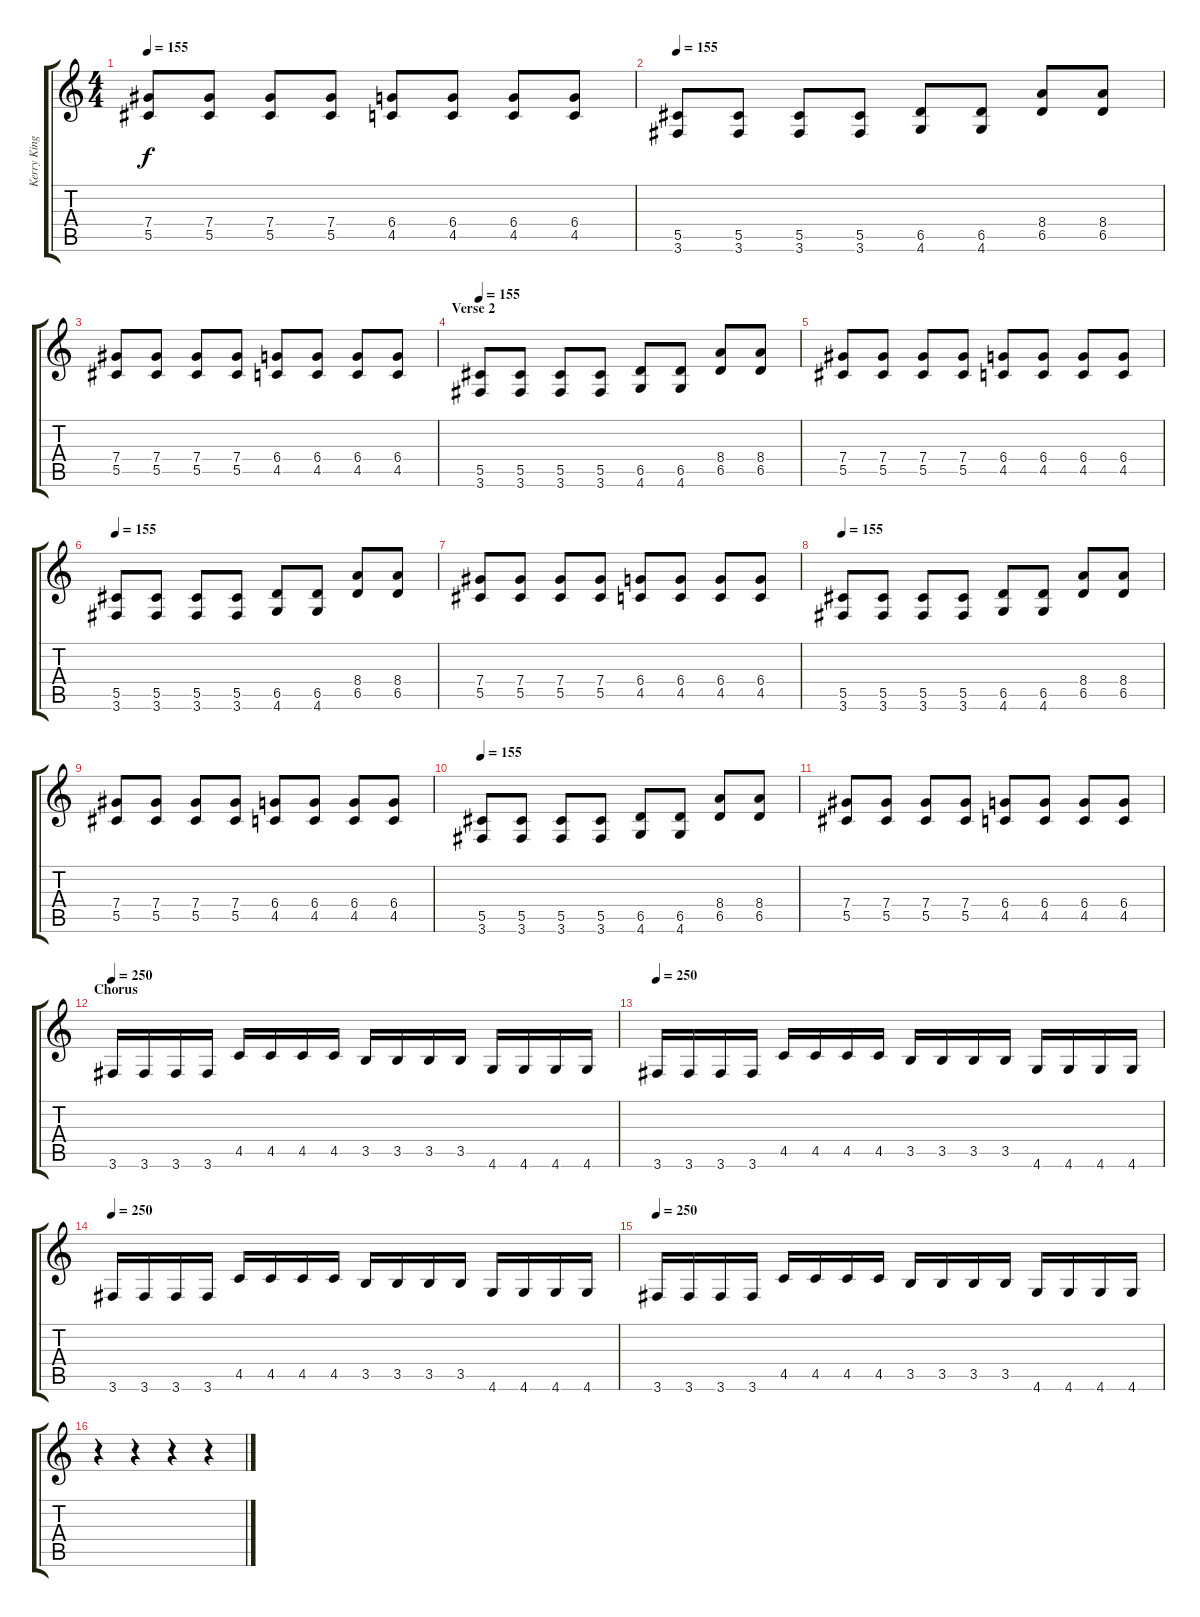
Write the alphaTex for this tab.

\track ("Kerry King" "Kerry King") {instrument distortionguitar}
\staff {score tabs}
\tuning (Eb4 Bb3 Gb3 Db3 Ab2 Eb2) {hide}
\ts (4 4)
\tempo 155
\clef g2
\ks c
(7.4 5.5).8{dy f} (7.4 5.5).8 (7.4 5.5).8 (7.4 5.5).8 (6.4 4.5).8 (6.4 4.5).8 (6.4 4.5).8 (6.4 4.5).8 |
\tempo 155
(5.5 3.6).8 (5.5 3.6).8 (5.5 3.6).8 (5.5 3.6).8 (6.5 4.6).8 (6.5 4.6).8 (8.4 6.5).8 (8.4 6.5).8 |
(7.4 5.5).8 (7.4 5.5).8 (7.4 5.5).8 (7.4 5.5).8 (6.4 4.5).8 (6.4 4.5).8 (6.4 4.5).8 (6.4 4.5).8 |
\section ("" "Verse 2")
\tempo 155
(5.5 3.6).8 (5.5 3.6).8 (5.5 3.6).8 (5.5 3.6).8 (6.5 4.6).8 (6.5 4.6).8 (8.4 6.5).8 (8.4 6.5).8 |
(7.4 5.5).8 (7.4 5.5).8 (7.4 5.5).8 (7.4 5.5).8 (6.4 4.5).8 (6.4 4.5).8 (6.4 4.5).8 (6.4 4.5).8 |
\tempo 155
(5.5 3.6).8 (5.5 3.6).8 (5.5 3.6).8 (5.5 3.6).8 (6.5 4.6).8 (6.5 4.6).8 (8.4 6.5).8 (8.4 6.5).8 |
(7.4 5.5).8 (7.4 5.5).8 (7.4 5.5).8 (7.4 5.5).8 (6.4 4.5).8 (6.4 4.5).8 (6.4 4.5).8 (6.4 4.5).8 |
\tempo 155
(5.5 3.6).8 (5.5 3.6).8 (5.5 3.6).8 (5.5 3.6).8 (6.5 4.6).8 (6.5 4.6).8 (8.4 6.5).8 (8.4 6.5).8 |
(7.4 5.5).8 (7.4 5.5).8 (7.4 5.5).8 (7.4 5.5).8 (6.4 4.5).8 (6.4 4.5).8 (6.4 4.5).8 (6.4 4.5).8 |
\tempo 155
(5.5 3.6).8 (5.5 3.6).8 (5.5 3.6).8 (5.5 3.6).8 (6.5 4.6).8 (6.5 4.6).8 (8.4 6.5).8 (8.4 6.5).8 |
(7.4 5.5).8 (7.4 5.5).8 (7.4 5.5).8 (7.4 5.5).8 (6.4 4.5).8 (6.4 4.5).8 (6.4 4.5).8 (6.4 4.5).8 |
\section ("" "Chorus")
\tempo 250
3.6.16 3.6.16 3.6.16 3.6.16 4.5.16 4.5.16 4.5.16 4.5.16 3.5.16 3.5.16 3.5.16 3.5.16 4.6.16 4.6.16 4.6.16 4.6.16 |
\tempo 250
3.6.16 3.6.16 3.6.16 3.6.16 4.5.16 4.5.16 4.5.16 4.5.16 3.5.16 3.5.16 3.5.16 3.5.16 4.6.16 4.6.16 4.6.16 4.6.16 |
\tempo 250
3.6.16 3.6.16 3.6.16 3.6.16 4.5.16 4.5.16 4.5.16 4.5.16 3.5.16 3.5.16 3.5.16 3.5.16 4.6.16 4.6.16 4.6.16 4.6.16 |
\tempo 250
3.6.16 3.6.16 3.6.16 3.6.16 4.5.16 4.5.16 4.5.16 4.5.16 3.5.16 3.5.16 3.5.16 3.5.16 4.6.16 4.6.16 4.6.16 4.6.16 |
r.4 r.4 r.4 r.4
